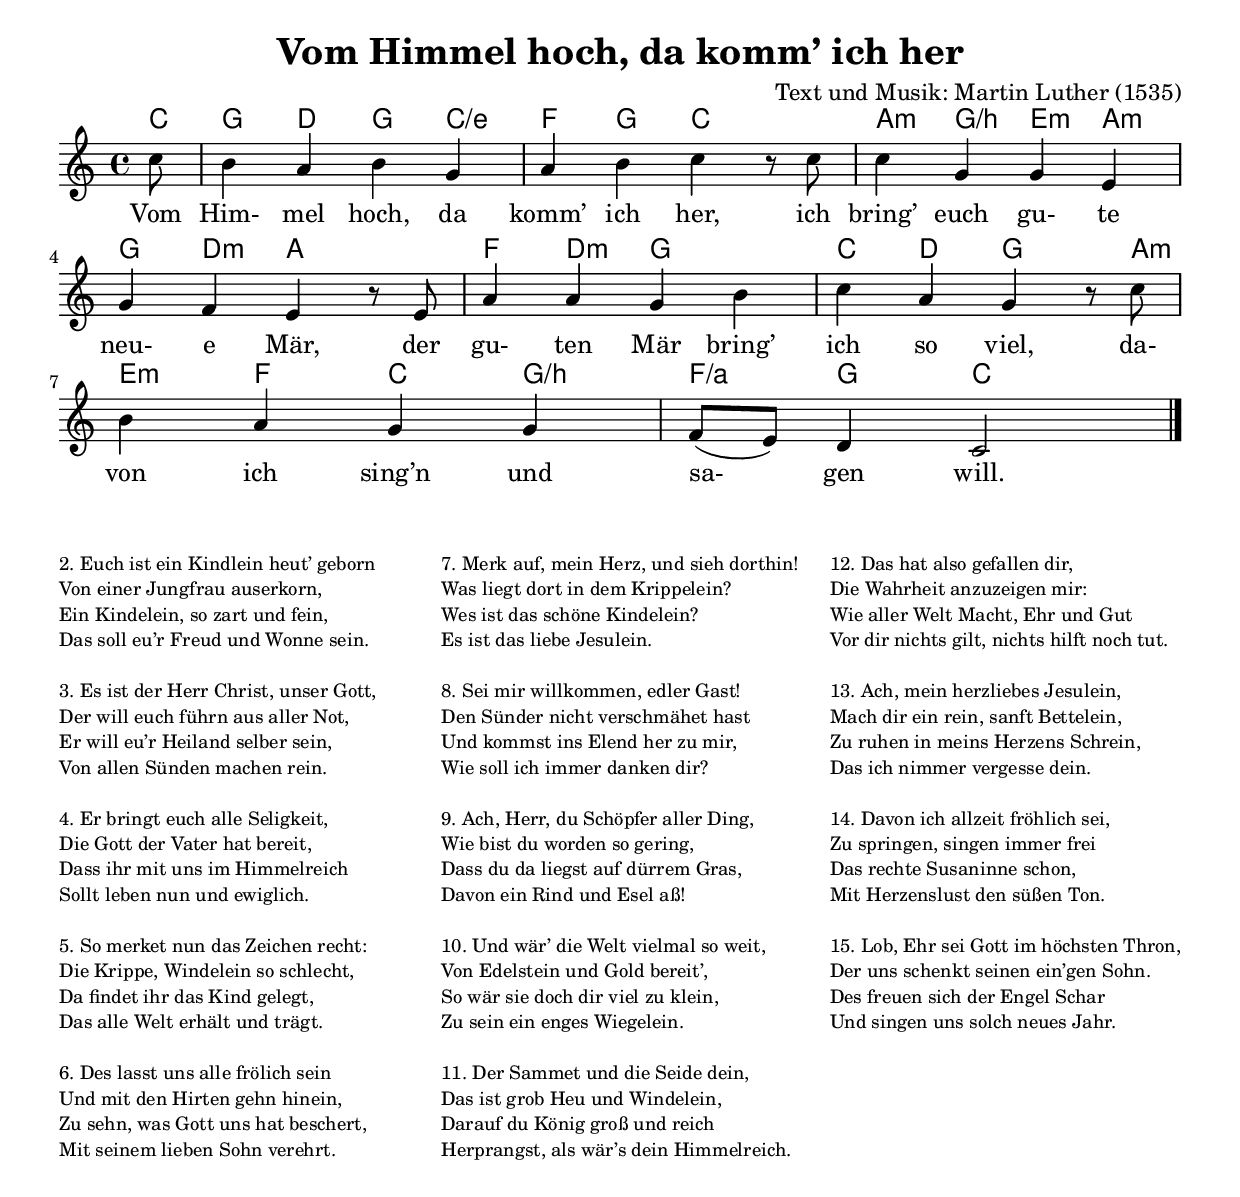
\version "2.12"
\include "default.ly"
%#(set-global-staff-size 17)

\header {
    title = "Vom Himmel hoch, da komm’ ich her"
    composer = "Text und Musik: Martin Luther (1535)"
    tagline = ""
}

melody = \relative c'' {
    \clef treble
    \key c \major
    \time 4/4
    \partial 8

    c8 b4 a b g a b c
    r8 c c4 g g e g f e
    r8 e a4 a g b c a g
    r8 c b4 a g g f8( e) d4 c2
    \bar "|."
}

text = \lyricmode {
    Vom Him- mel hoch, da komm’ ich her,
    ich bring’ euch gu- te neu- e Mär,
    der gu- ten Mär bring’ ich so viel,
    da- von ich sing’n und sa- gen will. 
}

harmonies = \chordmode {
    \germanChords
    c8 g4 d4 g c/e f g c2
    a4:m g/b e:m a:m g d:m a2
    f4 d:m g2 c4 d g4.
    a8:m e4:m f c g/b f/a g c2
}

\score {
    <<
        \new ChordNames {
            \harmonies
        }
        \new Voice = "sopran" {
            \melody
        }
        \new Lyrics \lyricsto "sopran" \text
    >>
    \layout {
        \context {
            \Score
%            \remove "Bar_number_engraver"
        }
    }
    \midi {}
}

\markup {
  \abs-fontsize #9
  \fill-line {
        \column {
            \hspace #0
            \line { 2. Euch ist ein Kindlein heut’ geborn }
            \line {    Von einer Jungfrau auserkorn, }
            \line {    Ein Kindelein, so zart und fein, }
            \line {    Das soll eu’r Freud und Wonne sein. }

            \hspace #0
            \line { 3. Es ist der Herr Christ, unser Gott, }
            \line {    Der will euch führn aus aller Not, }
            \line {    Er will eu’r Heiland selber sein, }
            \line {    Von allen Sünden machen rein. }

            \hspace #0
            \line { 4. Er bringt euch alle Seligkeit, }
            \line {    Die Gott der Vater hat bereit, }
            \line {    Dass ihr mit uns im Himmelreich }
            \line {    Sollt leben nun und ewiglich. }

            \hspace #0
            \line { 5. So merket nun das Zeichen recht: }
            \line {    Die Krippe, Windelein so schlecht, }
            \line {    Da findet ihr das Kind gelegt, }
            \line {    Das alle Welt erhält und trägt. }

            \hspace #0
            \line { 6. Des lasst uns alle frölich sein }
            \line {    Und mit den Hirten gehn hinein, }
            \line {    Zu sehn, was Gott uns hat beschert, }
            \line {    Mit seinem lieben Sohn verehrt. }
        }

        \column {
            \hspace #0
            \line { 7. Merk auf, mein Herz, und sieh dorthin! }
            \line {    Was liegt dort in dem Krippelein? }
            \line {    Wes ist das schöne Kindelein? }
            \line {    Es ist das liebe Jesulein. }

            \hspace #0
            \line { 8. Sei mir willkommen, edler Gast! }
            \line {    Den Sünder nicht verschmähet hast }
            \line {    Und kommst ins Elend her zu mir, }
            \line {    Wie soll ich immer danken dir? }

            \hspace #0
            \line { 9. Ach, Herr, du Schöpfer aller Ding, }
            \line {    Wie bist du worden so gering, }
            \line {    Dass du da liegst auf dürrem Gras, }
            \line {    Davon ein Rind und Esel aß! }

            \hspace #0
            \line { 10. Und wär’ die Welt vielmal so weit, }
            \line {     Von Edelstein und Gold bereit’, }
            \line {     So wär sie doch dir viel zu klein, }
            \line {     Zu sein ein enges Wiegelein. }

            \hspace #0
            \line { 11. Der Sammet und die Seide dein, }
            \line {     Das ist grob Heu und Windelein, }
            \line {     Darauf du König groß und reich }
            \line {     Herprangst, als wär’s dein Himmelreich. }
        }

        \column {
            \hspace #0
            \line { 12. Das hat also gefallen dir, }
            \line {     Die Wahrheit anzuzeigen mir: }
            \line {     Wie aller Welt Macht, Ehr und Gut }
            \line {     Vor dir nichts gilt, nichts hilft noch tut. }

            \hspace #0
            \line { 13. Ach, mein herzliebes Jesulein, }
            \line {     Mach dir ein rein, sanft Bettelein, }
            \line {     Zu ruhen in meins Herzens Schrein, }
            \line {     Das ich nimmer vergesse dein. }

            \hspace #0
            \line { 14. Davon ich allzeit fröhlich sei, }
            \line {     Zu springen, singen immer frei }
            \line {     Das rechte Susaninne schon, }
            \line {     Mit Herzenslust den süßen Ton. }

            \hspace #0
            \line { 15. Lob, Ehr sei Gott im höchsten Thron, }
            \line {     Der uns schenkt seinen ein’gen Sohn. }
            \line {     Des freuen sich der Engel Schar }
            \line {     Und singen uns solch neues Jahr. }
        }
      }
}
